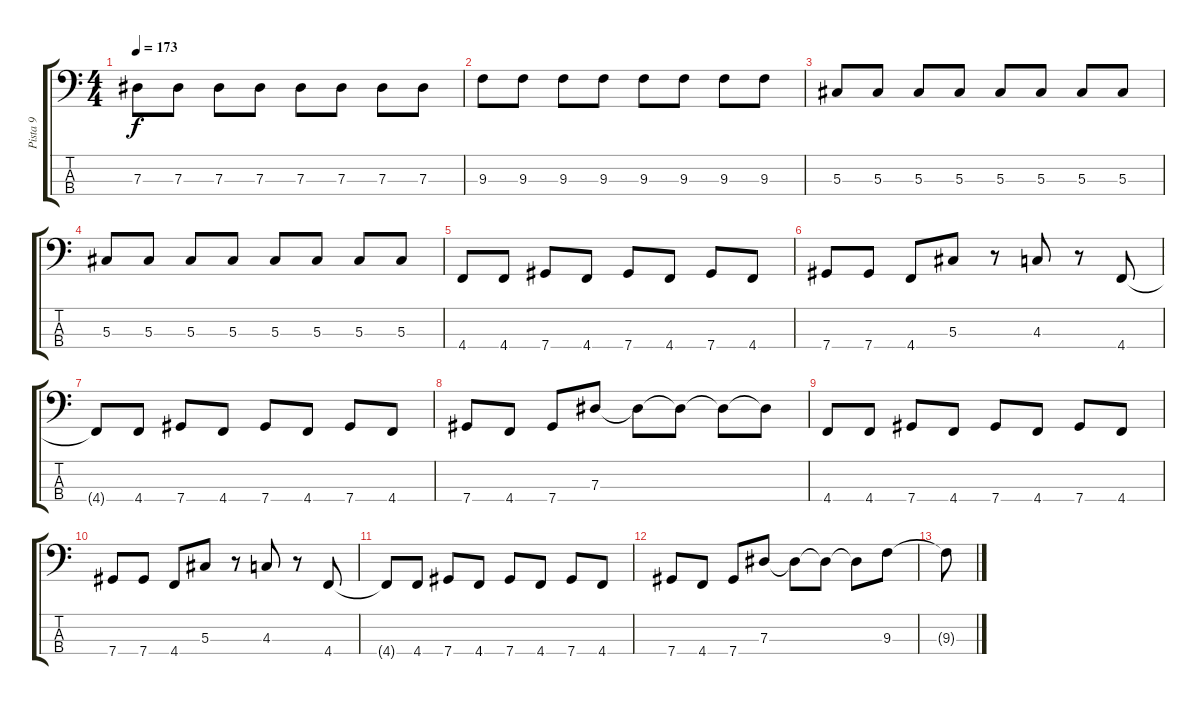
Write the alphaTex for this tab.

\track ("Pista 9" "Pista 9") {instrument electricbassfinger}
\staff {score tabs}
\tuning (Gb2 Db2 Ab1 Db1) {hide}
\ts (4 4)
\tempo 173
\clef f4
\ks c
7.3.8{dy f} 7.3.8 7.3.8 7.3.8 7.3.8 7.3.8 7.3.8 7.3.8 |
9.3.8 9.3.8 9.3.8 9.3.8 9.3.8 9.3.8 9.3.8 9.3.8 |
5.3.8 5.3.8 5.3.8 5.3.8 5.3.8 5.3.8 5.3.8 5.3.8 |
5.3.8 5.3.8 5.3.8 5.3.8 5.3.8 5.3.8 5.3.8 5.3.8 |
4.4.8 4.4.8 7.4.8 4.4.8 7.4.8 4.4.8 7.4.8 4.4.8 |
7.4.8 7.4.8 4.4.8 5.3.8 r.8 4.3.8 r.8 4.4.8 |
4.4{t}.8 4.4.8 7.4.8 4.4.8 7.4.8 4.4.8 7.4.8 4.4.8 |
7.4.8 4.4.8 7.4.8 7.3.8 7.3{t}.8 7.3{t}.8 7.3{t}.8 7.3{t}.8 |
4.4.8 4.4.8 7.4.8 4.4.8 7.4.8 4.4.8 7.4.8 4.4.8 |
7.4.8 7.4.8 4.4.8 5.3.8 r.8 4.3.8 r.8 4.4.8 |
4.4{t}.8 4.4.8 7.4.8 4.4.8 7.4.8 4.4.8 7.4.8 4.4.8 |
7.4.8 4.4.8 7.4.8 7.3.8 7.3{t}.8 7.3{t}.8 7.3{t}.8 9.3.8 |
9.3{t}.8
